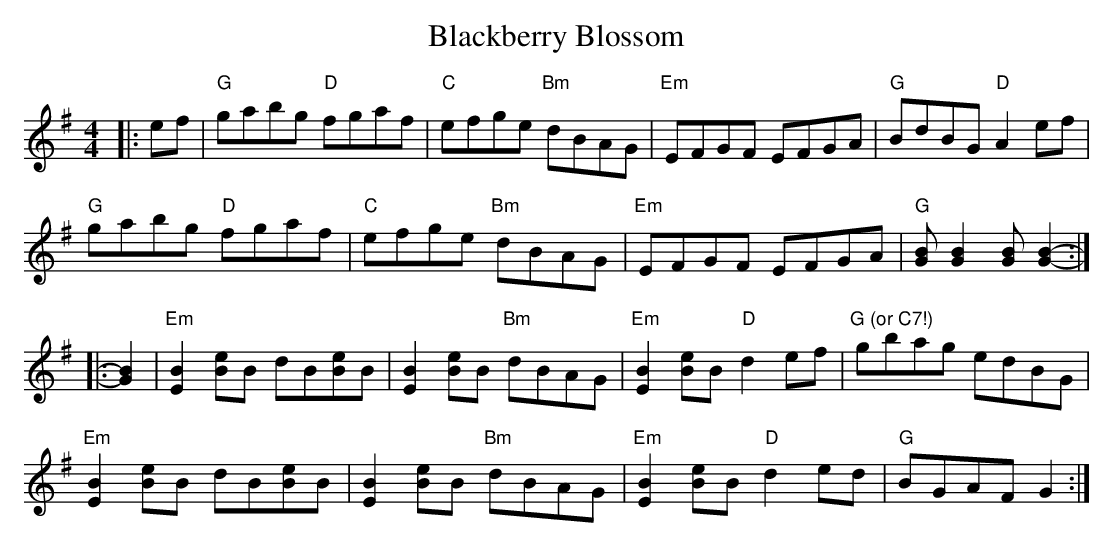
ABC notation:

X:1
T: Blackberry Blossom
M: 4/4
L: 1/8
K: G
|:ef|\
"G"gabg "D"fgaf|"C"efge "Bm"dBAG|\
"Em"EFGF EFGA|"G"BdBG "D"A2ef|
"G"gabg "D"fgaf|"C"efge "Bm"dBAG|\
"Em"EFGF EFGA|"G"[BG][B2G2][BG] [B2G2]-:|
|:[B2G2]|\
"Em"[E2B2][eB]B dB[eB]B|[E2B2][eB]B "Bm"dBAG|\
"Em"[E2B2][eB]B "D"d2ef|"G (or C7!)"gbag edBG|
"Em"[E2B2][eB]B dB[eB]B|[E2B2][eB]B "Bm"dBAG|\
"Em"[E2B2][eB]B "D"d2ed|"G"BGAFG2:|
